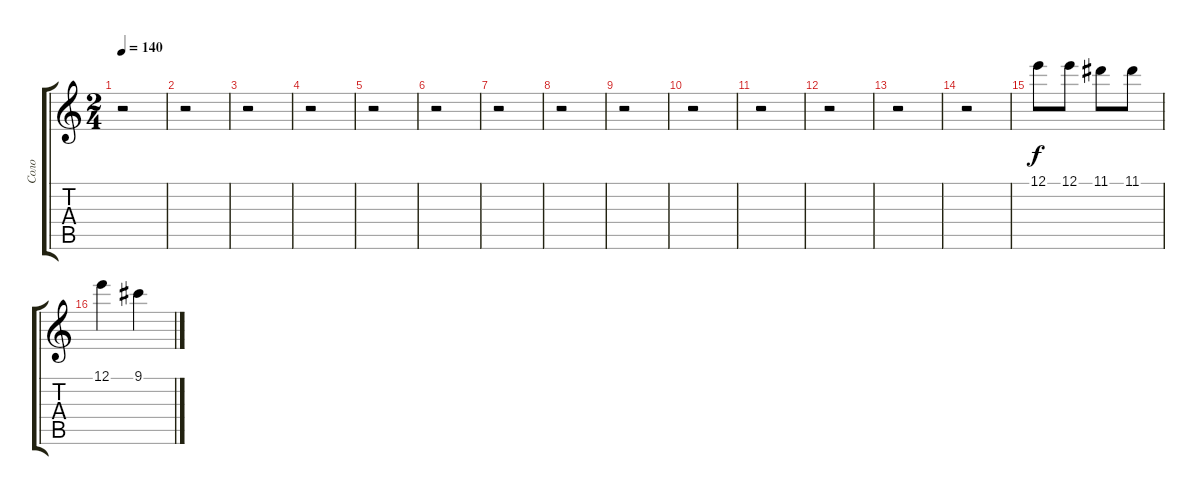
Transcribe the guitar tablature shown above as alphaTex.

\track ("Соло" "Соло") {instrument overdrivenguitar}
\staff {score tabs}
\tuning (E4 B3 G3 D3 A2 E2) {hide}
\ts (2 4)
\tempo 140
\clef g2
\ks c
r.2{dy f} |
r.2 |
r.2 |
r.2 |
r.2 |
r.2 |
r.2 |
r.2 |
r.2 |
r.2 |
r.2 |
r.2 |
r.2 |
r.2 |
12.1.8 12.1.8 11.1.8 11.1.8 |
12.1.4 9.1.4
